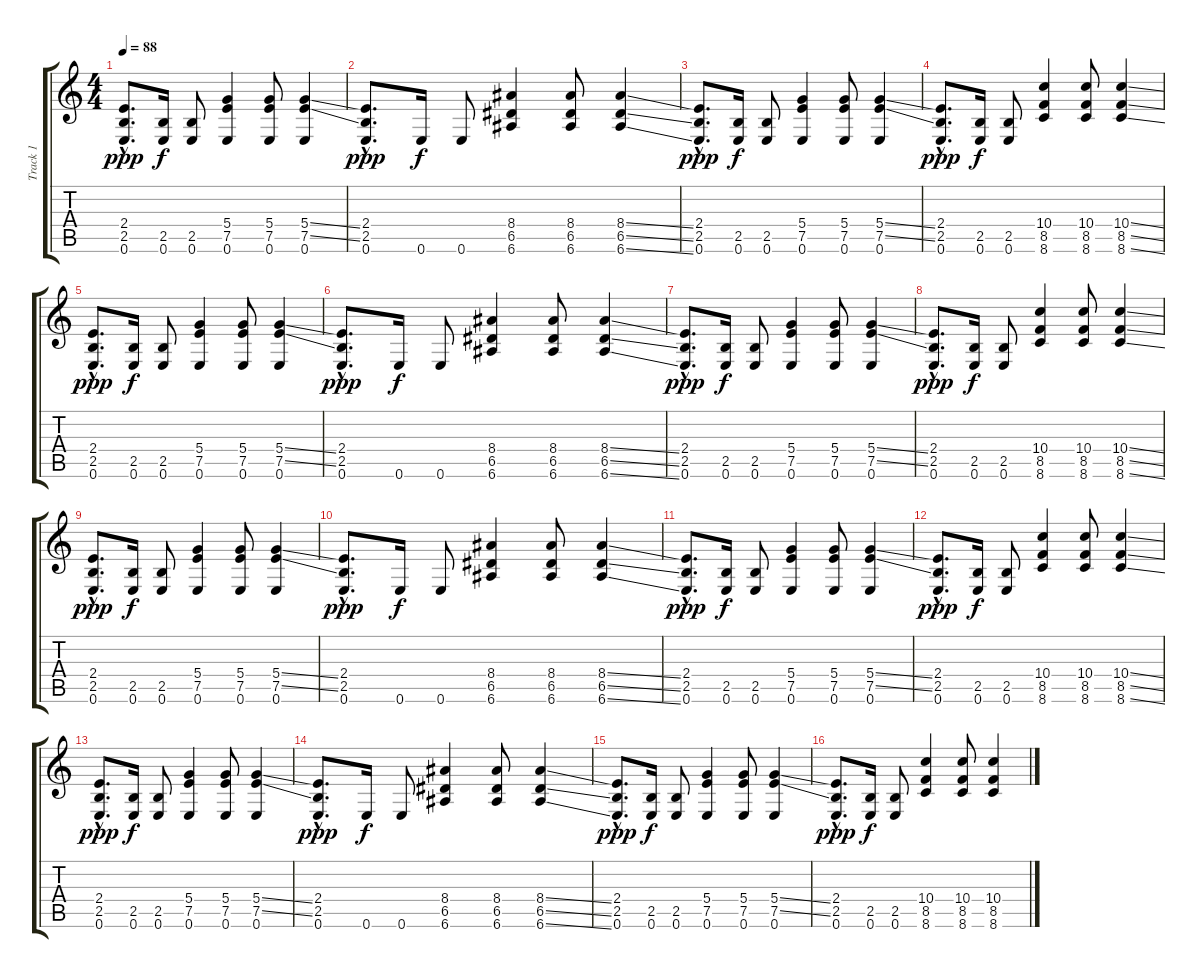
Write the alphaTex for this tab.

\track ("Track 1" "Track 1") {instrument overdrivenguitar}
\staff {score tabs}
\tuning (E4 B3 G3 D3 A2 E2) {hide}
\ts (4 4)
\tempo 88
\clef g2
\ks c
(2.4{hac} 2.5{hac} 0.6{hac}).8{d dy ppp} (2.5 0.6).16{dy f} (2.5 0.6).8 (5.4 7.5 0.6).4 (5.4 7.5 0.6).8 (5.4{ss} 7.5{ss} 0.6).4 |
(2.4{hac} 2.5{hac} 0.6{hac}).8{d dy ppp} 0.6.16{dy f} 0.6.8 (8.4 6.5 6.6).4 (8.4 6.5 6.6).8 (8.4{ss} 6.5{ss} 6.6{ss}).4 |
(2.4{hac} 2.5{hac} 0.6{hac}).8{d dy ppp} (2.5 0.6).16{dy f} (2.5 0.6).8 (5.4 7.5 0.6).4 (5.4 7.5 0.6).8 (5.4{ss} 7.5{ss} 0.6).4 |
(2.4{hac} 2.5{hac} 0.6{hac}).8{d dy ppp} (2.5 0.6).16{dy f} (2.5 0.6).8 (10.4 8.5 8.6).4 (10.4 8.5 8.6).8 (10.4{ss} 8.5{ss} 8.6{ss}).4 |
(2.4{hac} 2.5{hac} 0.6{hac}).8{d dy ppp} (2.5 0.6).16{dy f} (2.5 0.6).8 (5.4 7.5 0.6).4 (5.4 7.5 0.6).8 (5.4{ss} 7.5{ss} 0.6).4 |
(2.4{hac} 2.5{hac} 0.6{hac}).8{d dy ppp} 0.6.16{dy f} 0.6.8 (8.4 6.5 6.6).4 (8.4 6.5 6.6).8 (8.4{ss} 6.5{ss} 6.6{ss}).4 |
(2.4{hac} 2.5{hac} 0.6{hac}).8{d dy ppp} (2.5 0.6).16{dy f} (2.5 0.6).8 (5.4 7.5 0.6).4 (5.4 7.5 0.6).8 (5.4{ss} 7.5{ss} 0.6).4 |
(2.4{hac} 2.5{hac} 0.6{hac}).8{d dy ppp} (2.5 0.6).16{dy f} (2.5 0.6).8 (10.4 8.5 8.6).4 (10.4 8.5 8.6).8 (10.4{ss} 8.5{ss} 8.6{ss}).4 |
(2.4{hac} 2.5{hac} 0.6{hac}).8{d dy ppp} (2.5 0.6).16{dy f} (2.5 0.6).8 (5.4 7.5 0.6).4 (5.4 7.5 0.6).8 (5.4{ss} 7.5{ss} 0.6).4 |
(2.4{hac} 2.5{hac} 0.6{hac}).8{d dy ppp} 0.6.16{dy f} 0.6.8 (8.4 6.5 6.6).4 (8.4 6.5 6.6).8 (8.4{ss} 6.5{ss} 6.6{ss}).4 |
(2.4{hac} 2.5{hac} 0.6{hac}).8{d dy ppp} (2.5 0.6).16{dy f} (2.5 0.6).8 (5.4 7.5 0.6).4 (5.4 7.5 0.6).8 (5.4{ss} 7.5{ss} 0.6).4 |
(2.4{hac} 2.5{hac} 0.6{hac}).8{d dy ppp} (2.5 0.6).16{dy f} (2.5 0.6).8 (10.4 8.5 8.6).4 (10.4 8.5 8.6).8 (10.4{ss} 8.5{ss} 8.6{ss}).4 |
(2.4{hac} 2.5{hac} 0.6{hac}).8{d dy ppp} (2.5 0.6).16{dy f} (2.5 0.6).8 (5.4 7.5 0.6).4 (5.4 7.5 0.6).8 (5.4{ss} 7.5{ss} 0.6).4 |
(2.4{hac} 2.5{hac} 0.6{hac}).8{d dy ppp} 0.6.16{dy f} 0.6.8 (8.4 6.5 6.6).4 (8.4 6.5 6.6).8 (8.4{ss} 6.5{ss} 6.6{ss}).4 |
(2.4{hac} 2.5{hac} 0.6{hac}).8{d dy ppp} (2.5 0.6).16{dy f} (2.5 0.6).8 (5.4 7.5 0.6).4 (5.4 7.5 0.6).8 (5.4{ss} 7.5{ss} 0.6).4 |
(2.4{hac} 2.5{hac} 0.6{hac}).8{d dy ppp} (2.5 0.6).16{dy f} (2.5 0.6).8 (10.4 8.5 8.6).4 (10.4 8.5 8.6).8 (10.4 8.5 8.6{ss}).4
